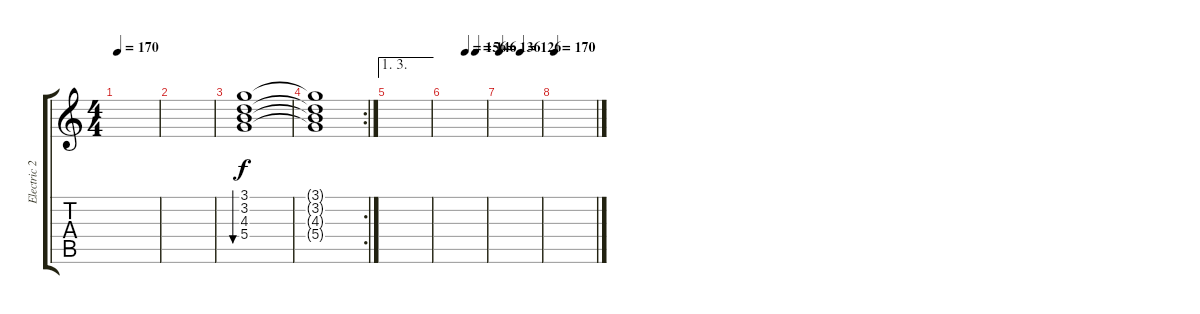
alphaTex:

\track ("Electric 2" "Electric 2") {instrument electricguitarjazz}
\staff {score tabs}
\tuning (E4 B3 G3 D3 A2 E2) {hide}
\ts (4 4)
\tempo 170
\clef g2
\ks c
|
|
(3.1 3.2 4.3 5.4).1{bu 480} |
\rc 2
(3.1{t} 3.2{t} 4.3{t} 5.4{t}).1 |
\ae (1 3)
|
\tempo (156 0.5)
\tempo (146 0.75)
|
\tempo 136
\tempo (126 0.5)
|
\tempo 170
